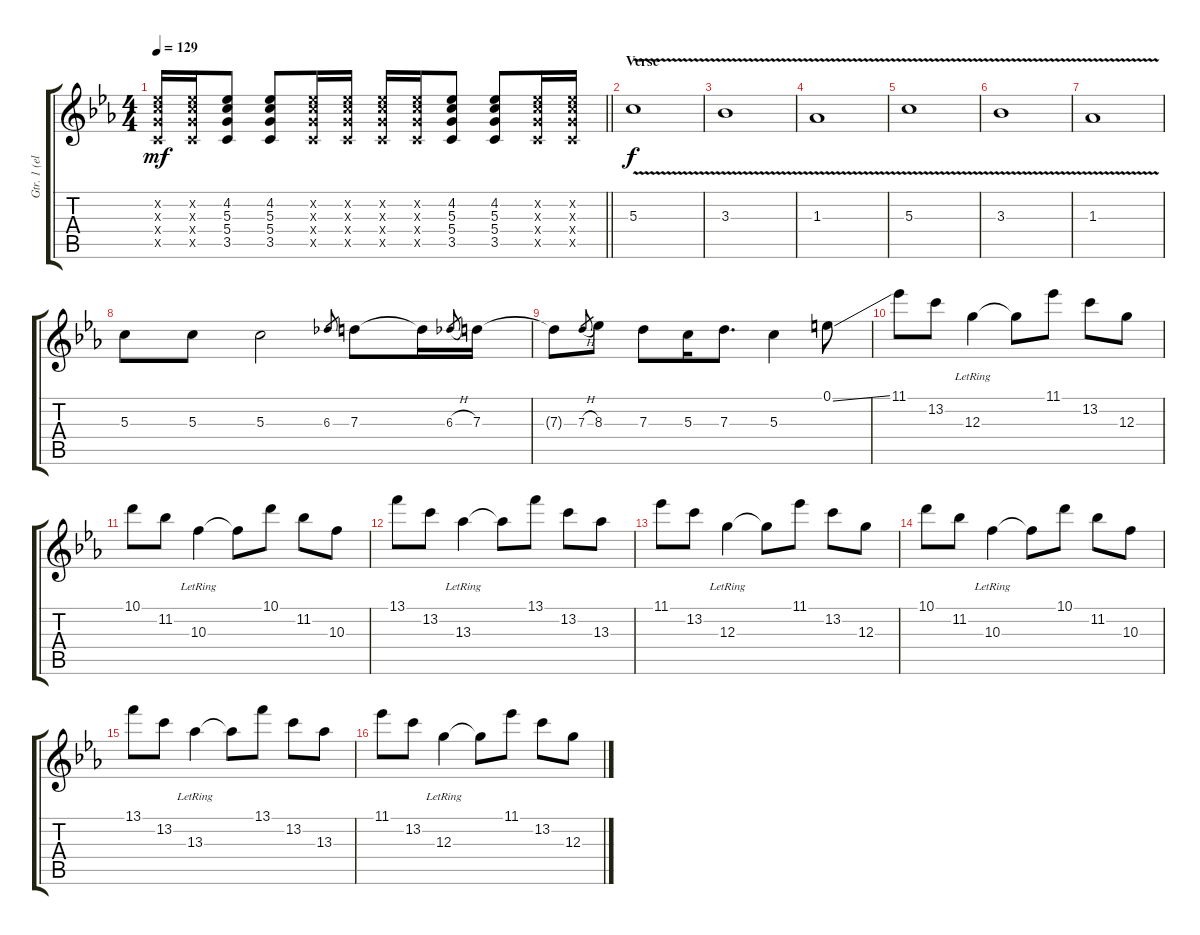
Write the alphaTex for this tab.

\track ("Gtr. 1 (elec.)" "Gtr. 1 (el") {instrument overdrivenguitar}
\staff {score tabs}
\tuning (E4 B3 G3 D3 A2 E2) {hide}
\ts (4 4)
\tempo 129
\clef g2
\barLineRight lightlight
\ks eb
(4.2{x} 5.3{x} 5.4{x} 3.5{x}).16{dy mf} (4.2{x} 5.3{x} 5.4{x} 3.5{x}).16 (4.2 5.3 5.4 3.5).8 (4.2 5.3 5.4 3.5).8 (4.2{x} 5.3{x} 5.4{x} 3.5{x}).16 (4.2{x} 5.3{x} 5.4{x} 3.5{x}).16 (4.2{x} 5.3{x} 5.4{x} 3.5{x}).16 (4.2{x} 5.3{x} 5.4{x} 3.5{x}).16 (4.2 5.3 5.4 3.5).8 (4.2 5.3 5.4 3.5).8 (4.2{x} 5.3{x} 5.4{x} 3.5{x}).16 (4.2{x} 5.3{x} 5.4{x} 3.5{x}).16 |
\section ("" "Verse")
5.3{v}.1{dy f} |
3.3{v}.1 |
1.3{v}.1 |
5.3{v}.1 |
3.3{v}.1 |
1.3{v}.1 |
5.3.8 5.3.8 5.3.2 6.3.8{gr} 7.3.8 7.3{t}.16 6.3{h}.8{gr} 7.3.16 |
7.3{t}.8 7.3{h}.8{gr} 8.3.8 7.3.8 5.3.16 7.3.8{d} 5.3.4 0.1{ss}.8 |
11.1.8 13.2.8 12.3{lr}.4 12.3{t}.8 11.1.8 13.2.8 12.3.8 |
10.1.8 11.2.8 10.3{lr}.4 10.3{t}.8 10.1.8 11.2.8 10.3.8 |
13.1.8 13.2.8 13.3{lr}.4 13.3{t}.8 13.1.8 13.2.8 13.3.8 |
11.1.8 13.2.8 12.3{lr}.4 12.3{t}.8 11.1.8 13.2.8 12.3.8 |
10.1.8 11.2.8 10.3{lr}.4 10.3{t}.8 10.1.8 11.2.8 10.3.8 |
13.1.8 13.2.8 13.3{lr}.4 13.3{t}.8 13.1.8 13.2.8 13.3.8 |
11.1.8 13.2.8 12.3{lr}.4 12.3{t}.8 11.1.8 13.2.8 12.3.8
